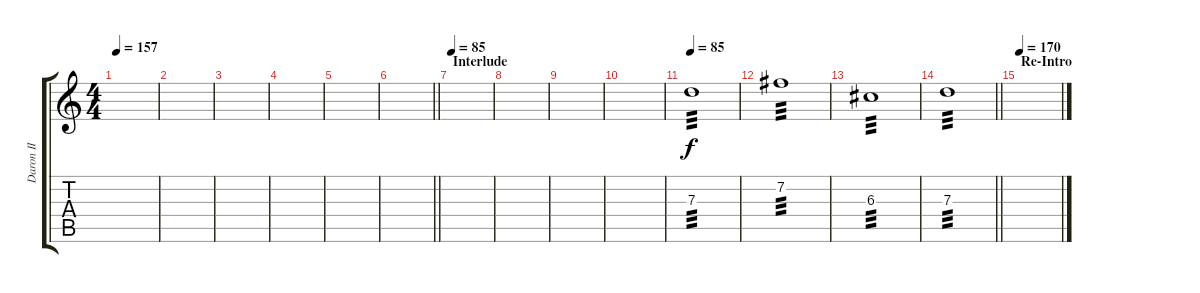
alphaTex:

\track ("Daron II" "Daron II") {instrument distortionguitar}
\staff {score tabs}
\tuning (E4 B3 G3 D3 A2 E2) {hide}
\ts (4 4)
\tempo 157
\clef g2
\ks c
|
|
|
|
|
\barLineRight lightlight
|
\section ("" "Interlude")
\tempo 85
|
|
|
|
\tempo 85
7.3.1{tp 3} |
7.2.1{tp 3} |
6.3.1{tp 3} |
\barLineRight lightlight
7.3.1{tp 3} |
\section ("" "Re-Intro")
\tempo 170
